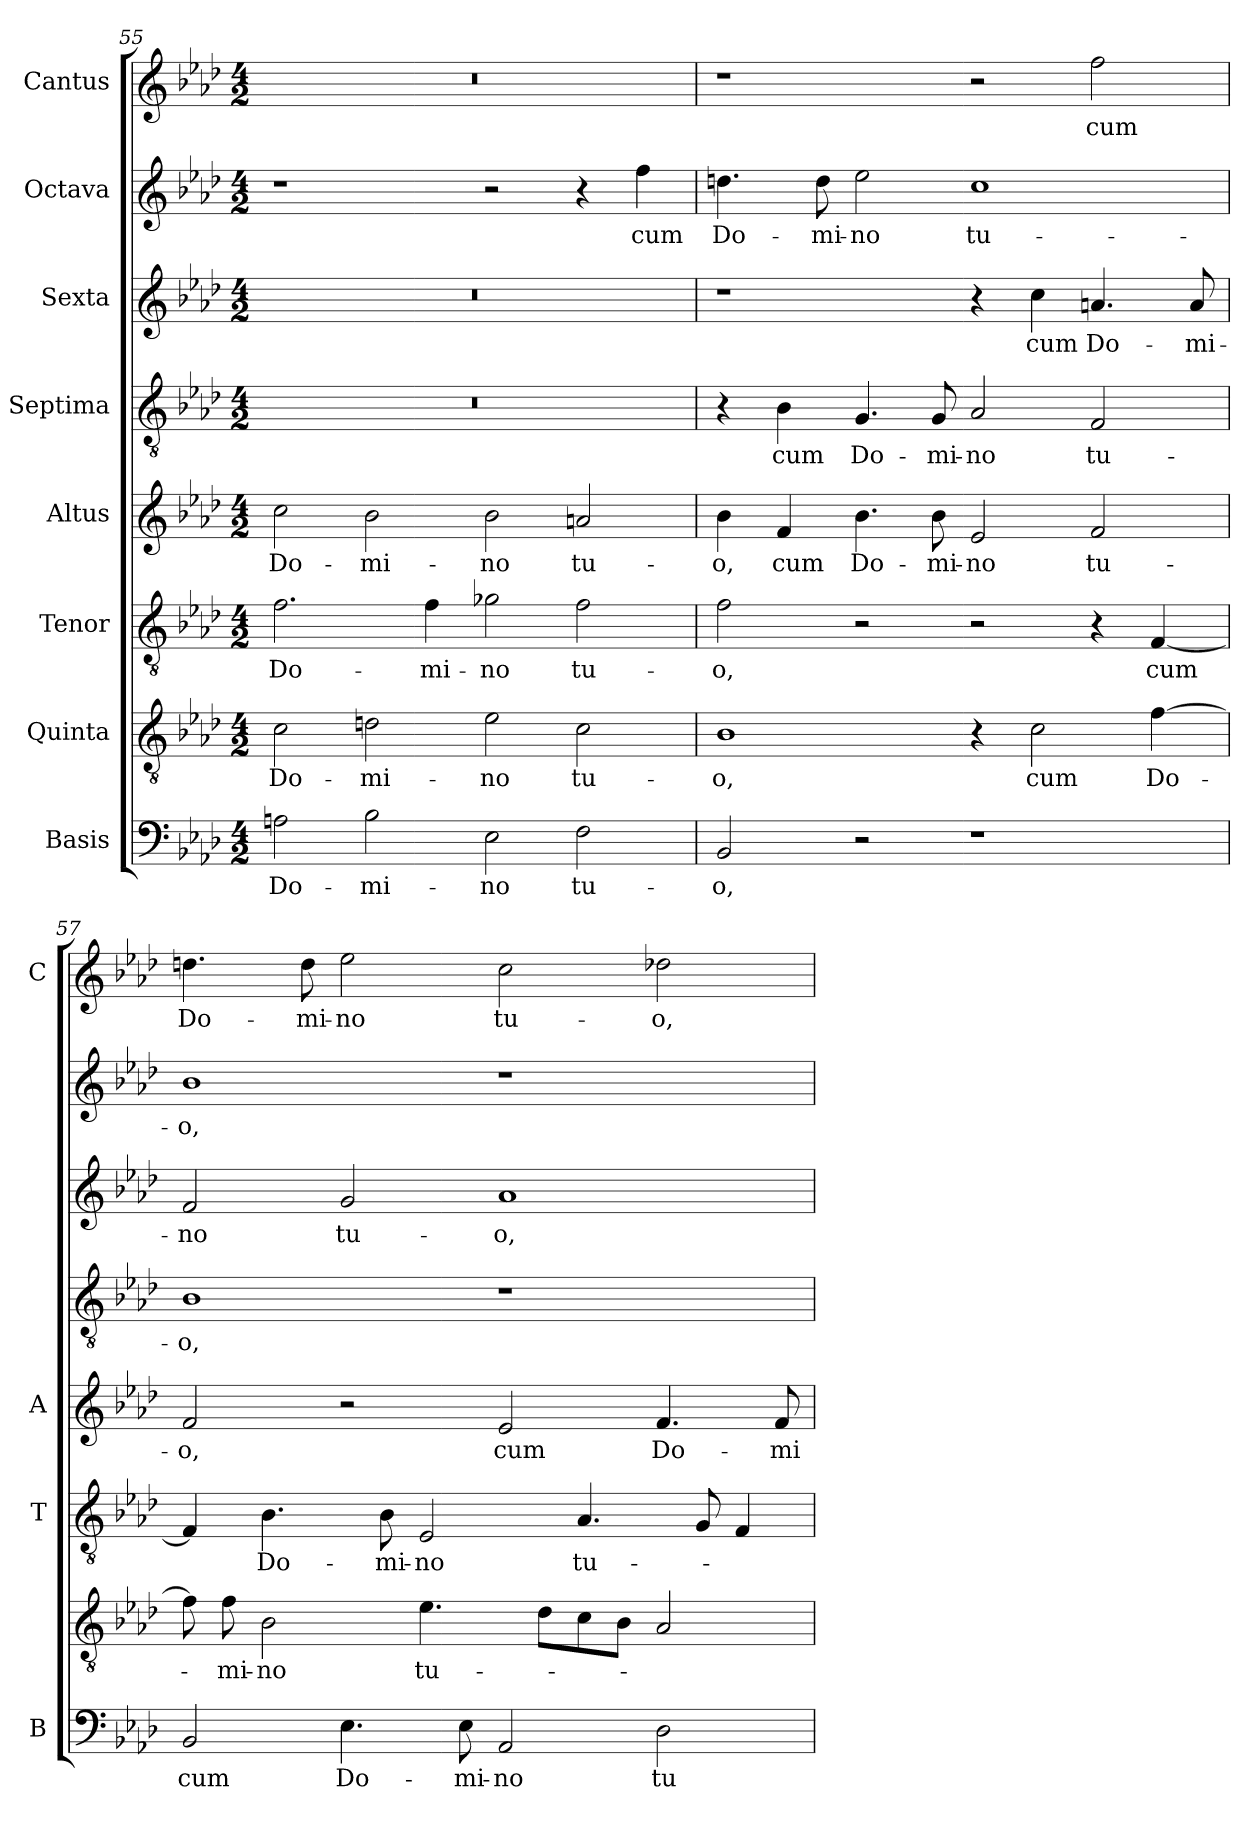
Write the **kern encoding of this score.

**kern	**text	**kern	**text	**kern	**text	**kern	**text	**kern	**text	**kern	**text	**kern	**text	**kern	**text
*part8	*part8	*part7	*part7	*part6	*part6	*part5	*part5	*part4	*part4	*part3	*part3	*part2	*part2	*part1	*part1
*staff8	*staff8	*staff7	*staff7	*staff6	*staff6	*staff5	*staff5	*staff4	*staff4	*staff3	*staff3	*staff2	*staff2	*staff1	*staff1
*I"Basis	*	*I"Quinta	*	*I"Tenor	*	*I"Altus	*	*I"Septima	*	*I"Sexta	*	*I"Octava	*	*I"Cantus	*
*I'B	*	*	*	*I'T	*	*I'A	*	*	*	*	*	*	*	*I'C	*
*clefF4	*	*clefGv2	*	*clefGv2	*	*clefG2	*	*clefGv2	*	*clefG2	*	*clefG2	*	*clefG2	*
*k[b-e-a-d-]	*	*k[b-e-a-d-]	*	*k[b-e-a-d-]	*	*k[b-e-a-d-]	*	*k[b-e-a-d-]	*	*k[b-e-a-d-]	*	*k[b-e-a-d-]	*	*k[b-e-a-d-]	*
*A-:	*	*A-:	*	*A-:	*	*A-:	*	*A-:	*	*A-:	*	*A-:	*	*A-:	*
*M4/2	*	*M4/2	*	*M4/2	*	*M4/2	*	*M4/2	*	*M4/2	*	*M4/2	*	*M4/2	*
=55	=55	=55	=55	=55	=55	=55	=55	=55	=55	=55	=55	=55	=55	=55	=55
!	!LO:LY:b	!	!LO:LY:b	!	!LO:LY:b	!	!LO:LY:b	!	!	!	!	!	!	!	!
2An\	Do-	2c\	Do-	2.f\	Do-	2cc\	Do-	0r	.	0r	.	1r	.	0r	.
!	!LO:LY:b	!	!LO:LY:b	!	!	!	!LO:LY:b	!	!	!	!	!	!	!	!
2B-\	-mi-	2dn\	-mi-	.	.	2b-\	-mi-	.	.	.	.	.	.	.	.
!	!	!	!	!	!LO:LY:b	!	!	!	!	!	!	!	!	!	!
.	.	.	.	4f\	-mi-	.	.	.	.	.	.	.	.	.	.
!	!LO:LY:b	!	!LO:LY:b	!	!LO:LY:b	!	!LO:LY:b	!	!	!	!	!	!	!	!
2E-\	-no	2e-\	-no	2g-X\	-no	2b-\	-no	.	.	.	.	2r	.	.	.
!	!LO:LY:b	!	!LO:LY:b	!	!LO:LY:b	!	!LO:LY:b	!	!	!	!	!	!	!	!
2F\	tu-	2c\	tu-	2f\	tu-	2an/	tu-	.	.	.	.	4r	.	.	.
!	!	!	!	!	!	!	!	!	!	!	!	!	!LO:LY:b	!	!
.	.	.	.	.	.	.	.	.	.	.	.	4ff\	cum	.	.
!!LO:LB:g=z
=56	=56	=56	=56	=56	=56	=56	=56	=56	=56	=56	=56	=56	=56	=56	=56
!	!LO:LY:b	!	!LO:LY:b	!	!LO:LY:b	!	!LO:LY:b	!	!	!	!	!	!LO:LY:b	!	!
2BB-/	-o,	1B-	-o,	2f\	-o,	4b-\	-o,	4r	.	1r	.	4.ddn\	Do-	1r	.
!	!	!	!	!	!	!	!LO:LY:b	!	!LO:LY:b	!	!	!	!	!	!
.	.	.	.	.	.	4f/	cum	4B-\	cum	.	.	.	.	.	.
!	!	!	!	!	!	!	!	!	!	!	!	!	!LO:LY:b	!	!
.	.	.	.	.	.	.	.	.	.	.	.	8dd\	-mi-	.	.
!	!	!	!	!	!	!	!LO:LY:b	!	!LO:LY:b	!	!	!	!LO:LY:b	!	!
2r	.	.	.	2r	.	4.b-\	Do-	4.G/	Do-	.	.	2ee-\	-no	.	.
!	!	!	!	!	!	!	!LO:LY:b	!	!LO:LY:b	!	!	!	!	!	!
.	.	.	.	.	.	8b-\	-mi-	8G/	-mi-	.	.	.	.	.	.
!	!	!	!	!	!	!	!LO:LY:b	!	!LO:LY:b	!	!	!	!LO:LY:b	!	!
1r	.	4r	.	2r	.	2e-/	-no	2A-/	-no	4r	.	1cc	tu-	2r	.
!	!	!	!LO:LY:b	!	!	!	!	!	!	!	!LO:LY:b	!	!	!	!
.	.	2c\	cum	.	.	.	.	.	.	4cc\	cum	.	.	.	.
!	!	!	!	!	!	!	!LO:LY:b	!	!LO:LY:b	!	!LO:LY:b	!	!	!	!LO:LY:b
.	.	.	.	4r	.	2f/	tu-	2F/	tu-	4.an/	Do-	.	.	2ff\	cum
!	!	!	!LO:LY:b	!	!LO:LY:b	!	!	!	!	!	!	!	!	!	!
.	.	[4f\	Do-	[4F/	cum	.	.	.	.	.	.	.	.	.	.
!	!	!	!	!	!	!	!	!	!	!	!LO:LY:b	!	!	!	!
.	.	.	.	.	.	.	.	.	.	8a/	-mi-	.	.	.	.
=57	=57	=57	=57	=57	=57	=57	=57	=57	=57	=57	=57	=57	=57	=57	=57
!	!LO:LY:b	!	!	!	!	!	!LO:LY:b	!	!LO:LY:b	!	!LO:LY:b	!	!LO:LY:b	!	!LO:LY:b
2BB-/	cum	8f\]	.	4F/]	.	2f/	-o,	1B-	-o,	2f/	-no	1b-	-o,	4.ddn\	Do-
!	!	!	!LO:LY:b	!	!	!	!	!	!	!	!	!	!	!	!
.	.	8f\	-mi-	.	.	.	.	.	.	.	.	.	.	.	.
!	!	!	!LO:LY:b	!	!LO:LY:b	!	!	!	!	!	!	!	!	!	!
.	.	2B-\	-no	4.B-\	Do-	.	.	.	.	.	.	.	.	.	.
!	!	!	!	!	!	!	!	!	!	!	!	!	!	!	!LO:LY:b
.	.	.	.	.	.	.	.	.	.	.	.	.	.	8dd\	-mi-
!	!LO:LY:b	!	!	!	!	!	!	!	!	!	!LO:LY:b	!	!	!	!LO:LY:b
4.E-\	Do-	.	.	.	.	2r	.	.	.	2g/	tu-	.	.	2ee-\	-no
!	!	!	!	!	!LO:LY:b	!	!	!	!	!	!	!	!	!	!
.	.	.	.	8B-\	-mi-	.	.	.	.	.	.	.	.	.	.
!	!	!	!LO:LY:b	!	!LO:LY:b	!	!	!	!	!	!	!	!	!	!
.	.	4.e-\	tu-	2E-/	-no	.	.	.	.	.	.	.	.	.	.
!	!LO:LY:b	!	!	!	!	!	!	!	!	!	!	!	!	!	!
8E-\	-mi-	.	.	.	.	.	.	.	.	.	.	.	.	.	.
!	!LO:LY:b	!	!	!	!	!	!LO:LY:b	!	!	!	!LO:LY:b	!	!	!	!LO:LY:b
2AA-/	-no	.	.	.	.	2e-/	cum	1r	.	1a-	-o,	1r	.	2cc\	tu-
.	.	8d-\L	.	.	.	.	.	.	.	.	.	.	.	.	.
!	!	!	!	!	!LO:LY:b	!	!	!	!	!	!	!	!	!	!
.	.	8c\	.	4.A-/	tu-	.	.	.	.	.	.	.	.	.	.
.	.	8B-\J	.	.	.	.	.	.	.	.	.	.	.	.	.
!	!LO:LY:b	!	!	!	!	!	!LO:LY:b	!	!	!	!	!	!	!	!LO:LY:b
2D-\	tu-	2A-/	.	.	.	4.f/	Do-	.	.	.	.	.	.	2dd-X\	-o,
.	.	.	.	8G/	.	.	.	.	.	.	.	.	.	.	.
.	.	.	.	4F/	.	.	.	.	.	.	.	.	.	.	.
!	!	!	!	!	!	!	!LO:LY:b	!	!	!	!	!	!	!	!
.	.	.	.	.	.	8f/	-mi-	.	.	.	.	.	.	.	.
=	=	=	=	=	=	=	=	=	=	=	=	=	=	=	=
*-	*-	*-	*-	*-	*-	*-	*-	*-	*-	*-	*-	*-	*-	*-	*-
